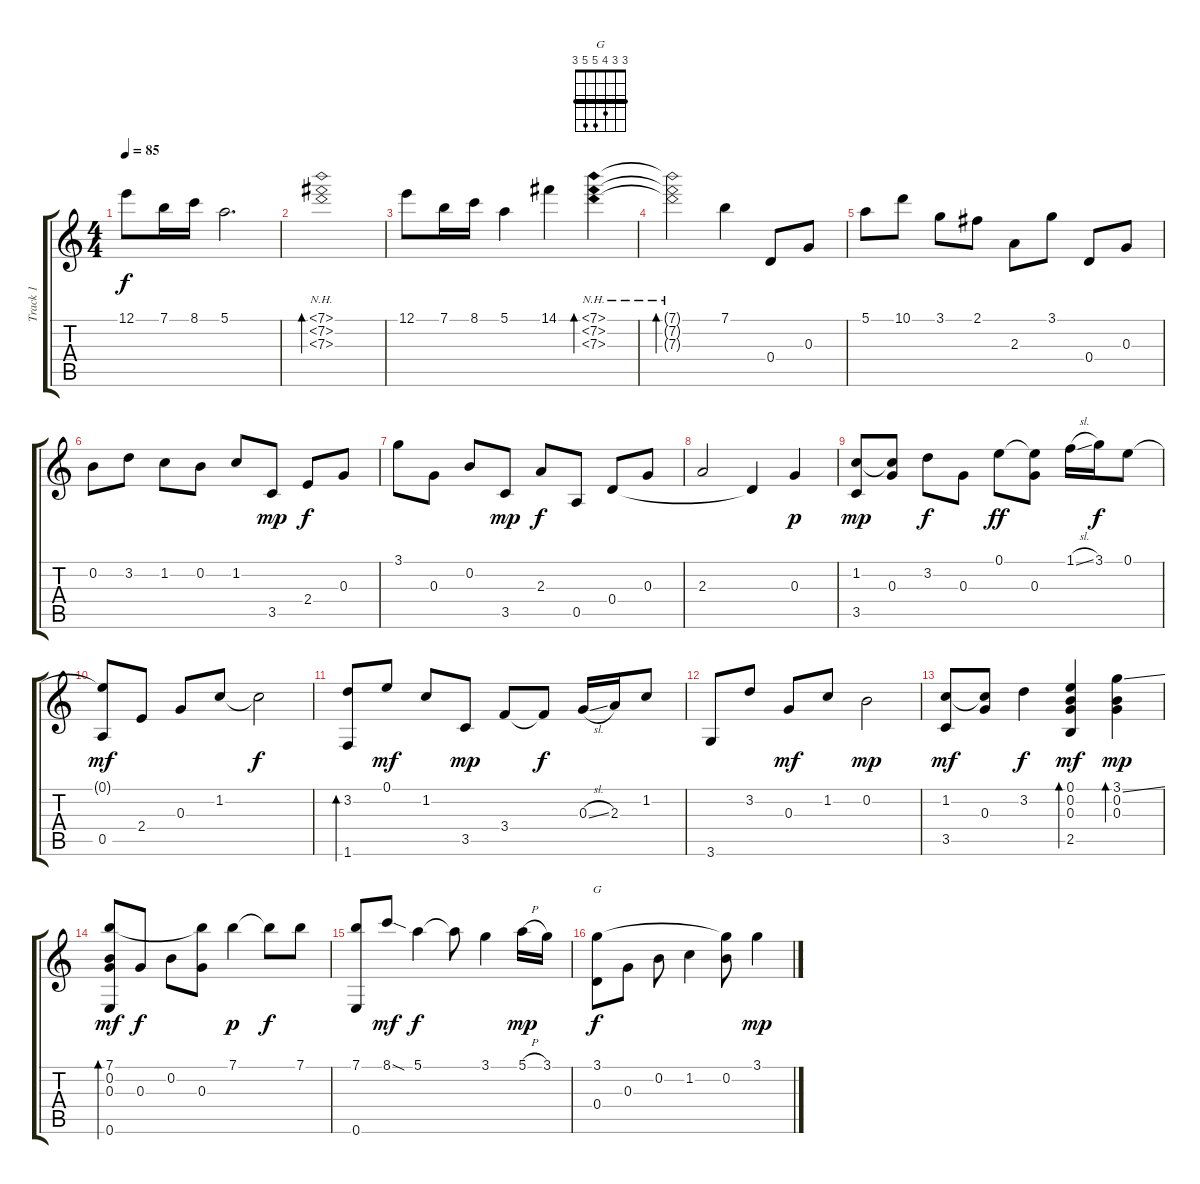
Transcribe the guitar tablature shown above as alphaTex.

\track ("Track 1" "Track 1") {instrument acousticguitarnylon}
\staff {score tabs}
\tuning (E4 B3 G3 D3 A2 E2) {hide}
\chord ("G" 3 3 4 5 5 3) {barre 3}
\ts (4 4)
\tempo 85
\clef g2
\ks c
12.1.8{dy f instrument acousticguitarnylon} 7.1.16 8.1.16 5.1.2{d} |
(7.1{nh} 7.2{nh} 7.3{nh}).1{bd 240} |
12.1.8 7.1.16 8.1.16 5.1.4 14.1.4 (7.1{nh} 7.2{nh} 7.3{nh}).4{bd 240} |
(7.1{nh t} 7.2{nh t} 7.3{nh t}).2{bd 240} 7.1.4 0.4.8 0.3.8 |
5.1.8 10.1.8 3.1.8 2.1.8 2.3.8 3.1.8 0.4.8 0.3.8 |
0.2.8 3.2.8 1.2.8 0.2.8 1.2.8 3.5.8{dy mp} 2.4.8{dy f} 0.3.8 |
3.1.8 0.3.8 0.2.8 3.5.8{dy mp} 2.3.8{dy f} 0.5.8 0.4.8 0.3.8 |
2.3.2 0.4{t}.4 0.3.4{dy p} |
(1.2 3.5).8{dy mp} (1.2{t} 0.3).8 3.2.8{dy f} 0.3.8 0.1.8{dy ff} (0.1{t} 0.3).8 1.1{sl}.16 3.1.16{dy f} 0.1.8 |
(0.1{t} 0.5).8{dy mf} 2.4.8 0.3.8 1.2.8 1.2{t}.2{dy f} |
(3.2 1.6).8{bd 240} 0.1.8{dy mf} 1.2.8 3.5.8{dy mp} 3.4.8 3.4{t}.8{dy f} 0.3{sl}.16 2.3.16 1.2.8 |
3.6.8 3.2.8 0.3.8{dy mf} 1.2.8 0.2.2{dy mp} |
(1.2 3.5).8{dy mf} (1.2{t} 0.3).8 3.2.4{dy f} (0.1 0.2 0.3 2.5).4{bd 240 dy mf} (3.1{ss} 0.2 0.3).4{bd 240 dy mp} |
(7.1 0.2 0.3 0.6).8{bd 120 dy mf} 0.3.8{dy f} 0.2.8 (7.1{t} 0.3).8 7.1.4{dy p} 7.1{t}.8{dy f} 7.1.8 |
(7.1 0.6).8 8.1{sod}.8{dy mf} 5.1.4{dy f} 5.1{t}.8 3.1.4 5.1{h}.16{dy mp} 3.1.16 |
(3.1 0.4).8{ch "G" dy f} 0.3.8 0.2.8 1.2.4 (3.1{t} 0.2).8 3.1{ss}.4{dy mp}
